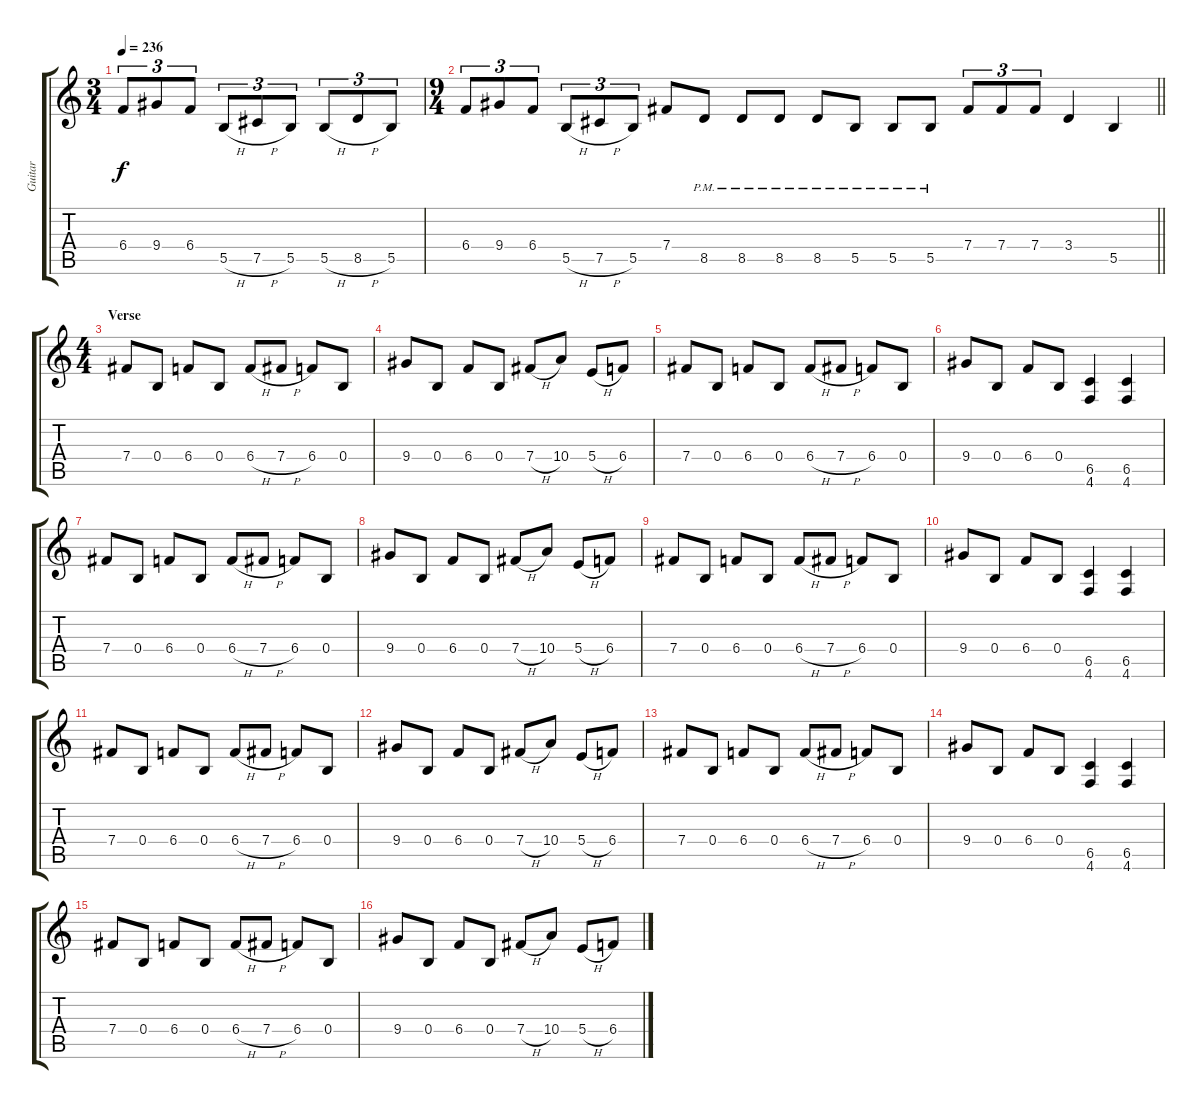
\track ("Guitar" "Guitar") {instrument distortionguitar}
\staff {score tabs}
\tuning (Db4 Ab3 E3 B2 Gb2 Db2) {hide}
\ts (3 4)
\tempo 236
\clef g2
\ks c
6.4.8{tu (3 2) dy f} 9.4.8{tu (3 2)} 6.4.8{tu (3 2)} 5.5{h}.8{tu (3 2)} 7.5{h}.8{tu (3 2)} 5.5.8{tu (3 2)} 5.5{h}.8{tu (3 2)} 8.5{h}.8{tu (3 2)} 5.5.8{tu (3 2)} |
\ts (9 4)
\barLineRight lightlight
6.4.8{tu (3 2)} 9.4.8{tu (3 2)} 6.4.8{tu (3 2)} 5.5{h}.8{tu (3 2)} 7.5{h}.8{tu (3 2)} 5.5.8{tu (3 2)} 7.4.8 8.5{pm}.8 8.5{pm}.8 8.5{pm}.8 8.5{pm}.8 5.5{pm}.8 5.5{pm}.8 5.5{pm}.8 7.4.8{tu (3 2)} 7.4.8{tu (3 2)} 7.4.8{tu (3 2)} 3.4.4 5.5.4 |
\ts (4 4)
\section ("" "Verse")
7.4.8 0.4.8 6.4.8 0.4.8 6.4{h}.8 7.4{h}.8 6.4.8 0.4.8 |
9.4.8 0.4.8 6.4.8 0.4.8 7.4{h}.8 10.4.8 5.4{h}.8 6.4.8 |
7.4.8 0.4.8 6.4.8 0.4.8 6.4{h}.8 7.4{h}.8 6.4.8 0.4.8 |
9.4.8 0.4.8 6.4.8 0.4.8 (6.5 4.6).4 (6.5 4.6).4 |
7.4.8 0.4.8 6.4.8 0.4.8 6.4{h}.8 7.4{h}.8 6.4.8 0.4.8 |
9.4.8 0.4.8 6.4.8 0.4.8 7.4{h}.8 10.4.8 5.4{h}.8 6.4.8 |
7.4.8 0.4.8 6.4.8 0.4.8 6.4{h}.8 7.4{h}.8 6.4.8 0.4.8 |
9.4.8 0.4.8 6.4.8 0.4.8 (6.5 4.6).4 (6.5 4.6).4 |
7.4.8 0.4.8 6.4.8 0.4.8 6.4{h}.8 7.4{h}.8 6.4.8 0.4.8 |
9.4.8 0.4.8 6.4.8 0.4.8 7.4{h}.8 10.4.8 5.4{h}.8 6.4.8 |
7.4.8 0.4.8 6.4.8 0.4.8 6.4{h}.8 7.4{h}.8 6.4.8 0.4.8 |
9.4.8 0.4.8 6.4.8 0.4.8 (6.5 4.6).4 (6.5 4.6).4 |
7.4.8 0.4.8 6.4.8 0.4.8 6.4{h}.8 7.4{h}.8 6.4.8 0.4.8 |
9.4.8 0.4.8 6.4.8 0.4.8 7.4{h}.8 10.4.8 5.4{h}.8 6.4.8
